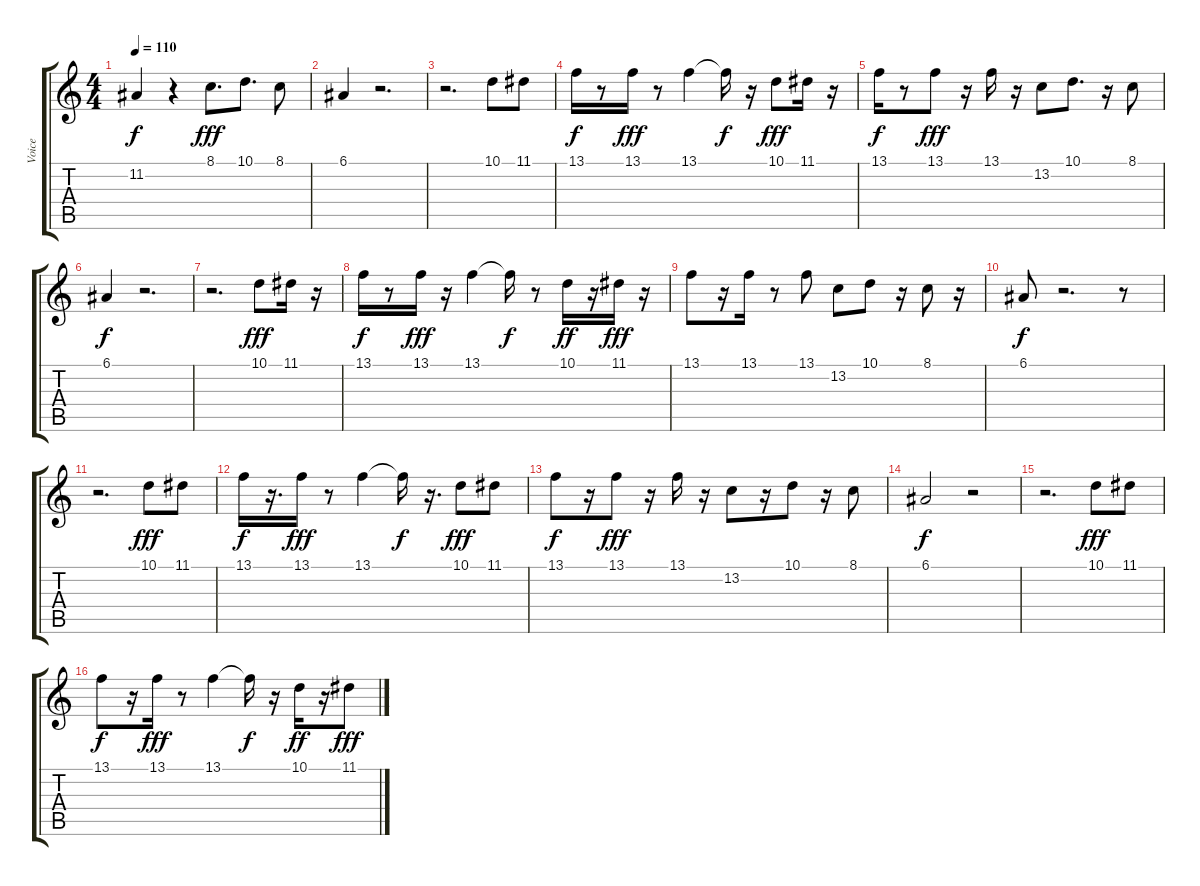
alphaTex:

\track ("Voice" "Voice") {instrument panflute}
\staff {score tabs}
\tuning (E4 B3 G3 D3 A2 E2) {hide}
\ts (4 4)
\tempo 110
\clef g2
\ks c
11.2{t}.4{dy f} r.4 8.1.8{d dy fff} 10.1.8{d} 8.1.8 |
6.1.4 r.2{d} |
r.2{d} 10.1.8 11.1.8 |
13.1.16{dy f} r.8 13.1.16{dy fff} r.8 13.1.4 13.1{t}.16{dy f} r.16 10.1.8{dy fff} 11.1.16 r.16 |
13.1.16{dy f} r.8 13.1.8{dy fff} r.16 13.1.16 r.16 13.2.8 10.1.8{d} r.16 8.1.8 |
6.1.4{dy f} r.2{d} |
r.2{d} 10.1.8{dy fff} 11.1.16 r.16 |
13.1.16{dy f} r.8 13.1.16{dy fff} r.16 13.1.4 13.1{t}.16{dy f} r.8 10.1.16{dy ff} r.16 11.1.16{dy fff} r.16 |
13.1.8 r.16 13.1.16 r.8 13.1.8 13.2.8 10.1.8 r.16 8.1.8 r.16 |
6.1.8{dy f} r.2{d} r.8 |
r.2{d} 10.1.8{dy fff} 11.1.8 |
13.1.16{dy f} r.16{d} 13.1.16{dy fff} r.8 13.1.4 13.1{t}.16{dy f} r.16{d} 10.1.8{dy fff} 11.1.8 |
13.1.8{dy f} r.16 13.1.8{dy fff} r.16 13.1.16 r.16 13.2.8 r.16 10.1.8 r.16 8.1.8 |
6.1.2{dy f} r.2 |
r.2{d} 10.1.8{dy fff} 11.1.8 |
13.1.8{dy f} r.16 13.1.16{dy fff} r.8 13.1.4 13.1{t}.16{dy f} r.16 10.1.16{dy ff} r.16 11.1.8{dy fff}
